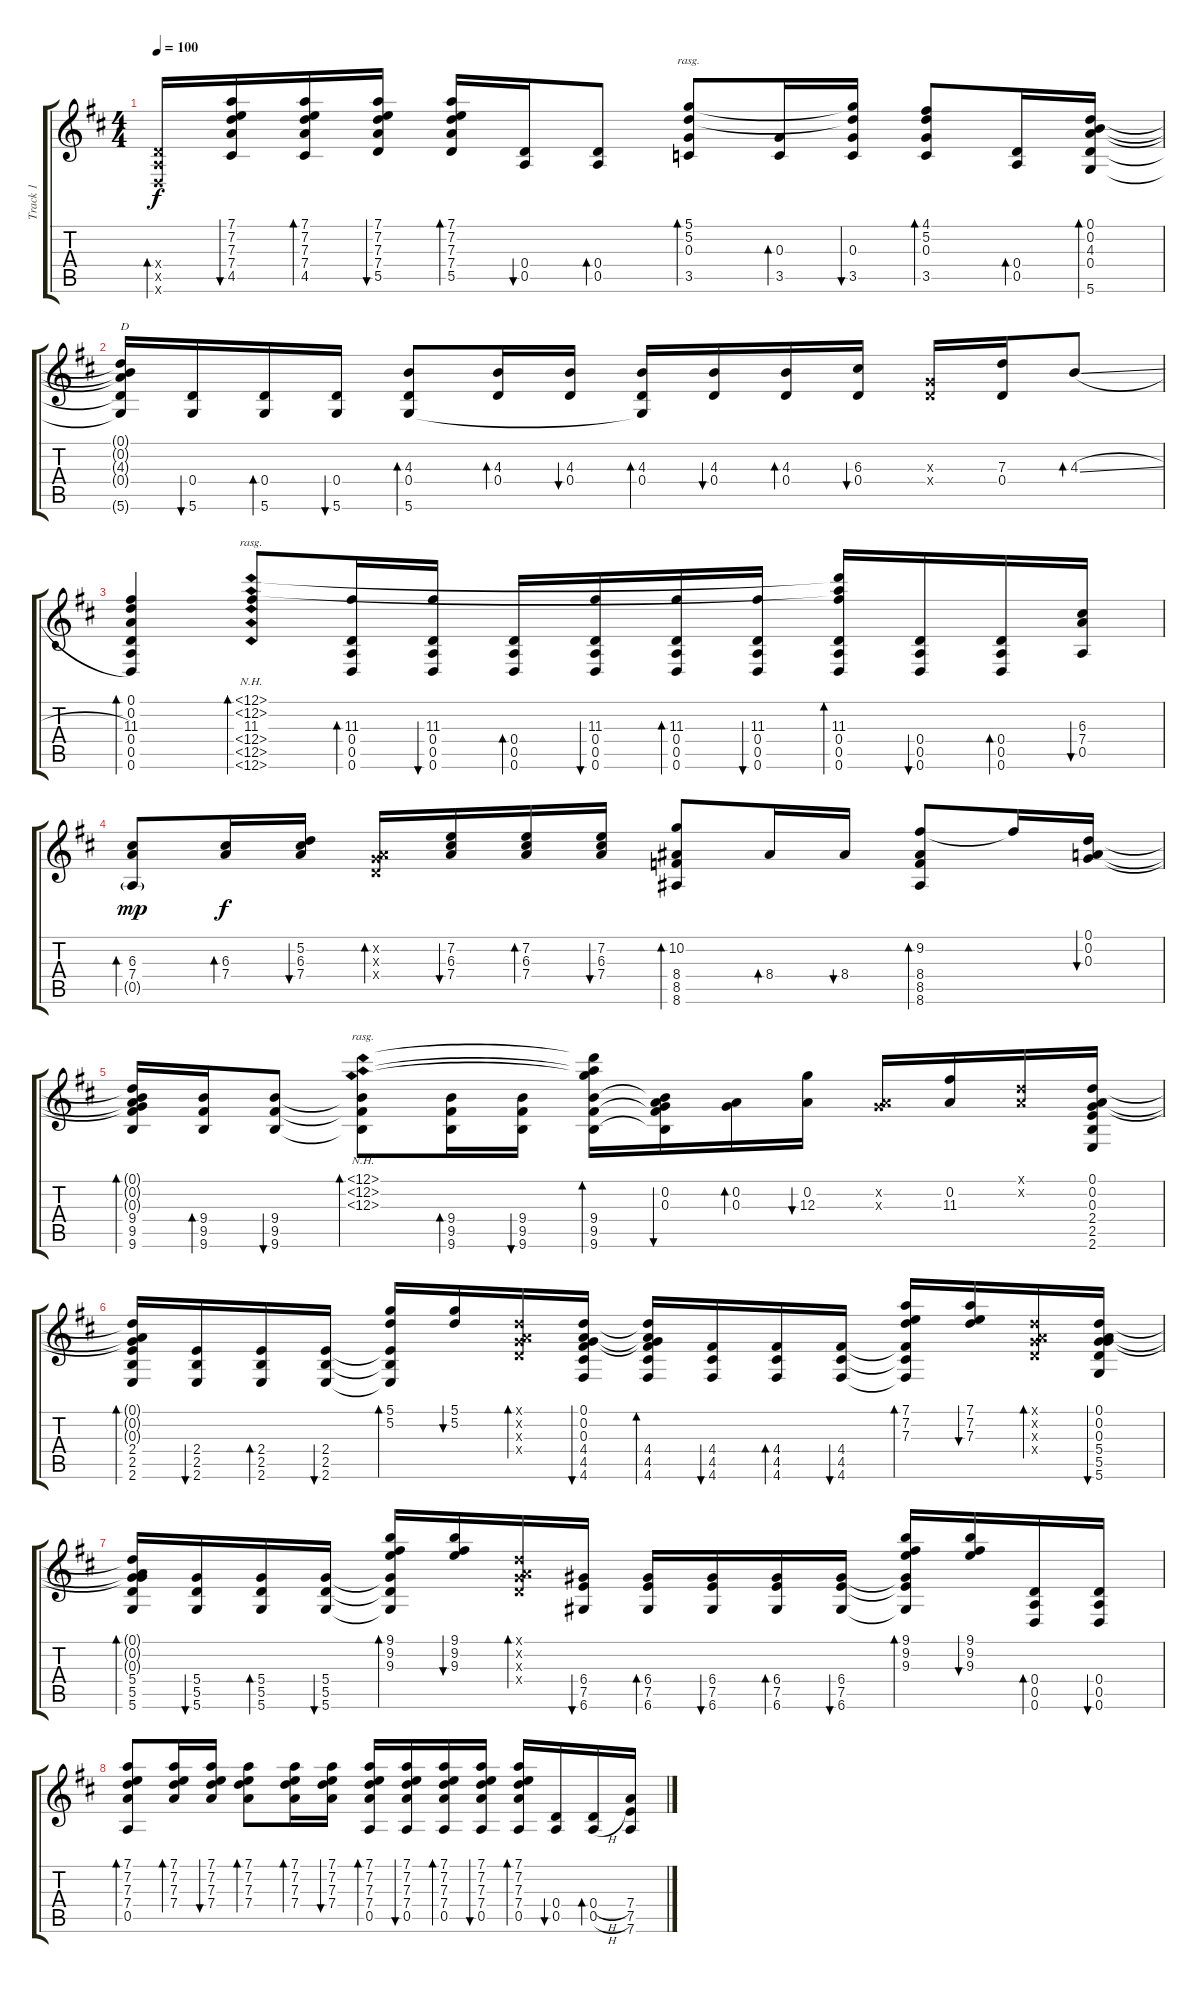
\track ("Track 1" "Track 1") {instrument acousticguitarsteel}
\staff {score tabs}
\tuning (D4 A3 G3 D3 A2 D2) {hide}
\ts (4 4)
\tempo 100
\clef g2
\ks d
(0.4{x} 0.5{x} 0.6{x}).16{bd 120 dy f} (7.1 7.2 7.3 7.4 4.5).16{bu 120} (7.1 7.2 7.3 7.4 4.5).16{bd 120} (7.1 7.2 7.3 7.4 5.5).16{bu 120} (7.1 7.2 7.3 7.4 5.5).16{bd 120} (0.4 0.5).16{bu 120} (0.4 0.5).8{bd 120} (5.1 5.2 0.3 3.5).8{bd 480 rasg ii} (0.3 3.5).16{bd 120} (5.1{t} 5.2{t} 0.3 3.5).16{bu 120} (4.1 5.2 0.3 3.5).8{bd 120} (0.4 0.5).16{bd 120} (0.1 0.2 4.3 0.4 5.6).16{bd 120} |
(0.1{t} 0.2{t} 4.3{t} 0.4{t} 5.6{t}).16{txt "D"} (0.4 5.6).16{bu 120} (0.4 5.6).16{bd 120} (0.4 5.6).16{bu 120} (4.3 0.4 5.6).8{bd 120} (4.3 0.4).16{bd 120} (4.3 0.4).16{bu 120} (4.3 0.4 5.6{t}).16{bd 120} (4.3 0.4).16{bu 120} (4.3 0.4).16{bd 120} (6.3 0.4).16{bu 120} (0.3{x} 0.4{x}).16 (7.3 0.4).16 4.3{sl}.8{bd 120} |
(0.1 0.2 11.3 0.4 0.5 0.6).4{bd 120} (12.1{nh} 12.2{nh} 11.3 12.4{nh} 12.5{nh} 12.6{nh}).8{bd 480 rasg ii} (11.3 0.4 0.5 0.6).16{bd 120} (11.3 0.4 0.5 0.6).16{bu 120} (0.4 0.5 0.6).16{bd 120} (11.3 0.4 0.5 0.6).16{bu 120} (11.3 0.4 0.5 0.6).16{bd 120} (11.3 0.4 0.5 0.6).16{bu 120} (12.1{t} 12.2{t} 11.3 0.4 0.5 0.6).16{bd 120} (0.4 0.5 0.6).16{bu 120} (0.4 0.5 0.6).16{bd 120} (6.3 7.4 0.5).16{bu 120} |
(6.3 7.4 0.5{g}).8{bd 120 dy mp} (6.3 7.4).16{bd 120 dy f} (5.2 6.3 7.4).16{bu 120} (0.2{x} 0.3{x} 0.4{x}).16{bd 120} (7.2 6.3 7.4).16{bu 120} (7.2 6.3 7.4).16{bd 120} (7.2 6.3 7.4).16{bu 120} (10.2 8.4 8.5 8.6).8{bd 120} 8.4.16{bd 120} 8.4.16{bu 120} (9.2 8.4 8.5 8.6).8{bd 120} 9.2{t}.16 (0.1 0.2 0.3).16{bu 120} |
(0.1{t} 0.2{t} 0.3{t} 9.4 9.5 9.6).16{bd 120} (9.4 9.5 9.6).16{bd 120} (9.4 9.5 9.6).8{bu 120} (12.1{nh} 12.2{nh} 12.3{nh} 9.4{t} 9.5{t} 9.6{t}).8{bd 480 rasg ii} (9.4 9.5 9.6).16{bd 120} (9.4 9.5 9.6).16{bu 120} (12.1{t} 12.2{t} 12.3{t} 9.4 9.5 9.6).16{bd 120} (0.2 0.3 9.4{t} 9.5{t} 9.6{t}).16{bu 120} (0.2 0.3).16{bd 120} (0.2 12.3).16{bu 120} (0.2{x} 0.3{x}).16 (0.2 11.3).16 (0.1{x} 0.2{x}).16 (0.1 0.2 0.3 2.4 2.5 2.6).16 |
(0.1{t} 0.2{t} 0.3{t} 2.4 2.5 2.6).16{bd 120} (2.4 2.5 2.6).16{bu 120} (2.4 2.5 2.6).16{bd 120} (2.4 2.5 2.6).16{bu 120} (5.1 5.2 2.4{t} 2.5{t} 2.6{t}).16{bd 120} (5.1 5.2).16{bu 120} (0.1{x} 0.2{x} 0.3{x} 0.4{x}).16{bd 120} (0.1 0.2 0.3 4.4 4.5 4.6).16{bu 120} (0.1{t} 0.2{t} 0.3{t} 4.4 4.5 4.6).16{bd 120} (4.4 4.5 4.6).16{bu 120} (4.4 4.5 4.6).16{bd 120} (4.4 4.5 4.6).16{bu 120} (7.1 7.2 7.3 4.4{t} 4.5{t} 4.6{t}).16{bd 120} (7.1 7.2 7.3).16{bu 120} (0.1{x} 0.2{x} 0.3{x} 0.4{x}).16{bd 120} (0.1 0.2 0.3 5.4 5.5 5.6).16{bu 120} |
(0.1{t} 0.2{t} 0.3{t} 5.4 5.5 5.6).16{bd 120} (5.4 5.5 5.6).16{bu 120} (5.4 5.5 5.6).16{bd 120} (5.4 5.5 5.6).16{bu 120} (9.1 9.2 9.3 5.4{t} 5.5{t} 5.6{t}).16{bd 120} (9.1 9.2 9.3).16{bu 120} (0.1{x} 0.2{x} 0.3{x} 0.4{x}).16{bd 120} (6.4 7.5 6.6).16{bu 120} (6.4 7.5 6.6).16{bd 120} (6.4 7.5 6.6).16{bu 120} (6.4 7.5 6.6).16{bd 120} (6.4 7.5 6.6).16{bu 120} (9.1 9.2 9.3 6.4{t} 7.5{t} 6.6{t}).16{bd 120} (9.1 9.2 9.3).16{bu 120} (0.4 0.5 0.6).16{bd 120} (0.4 0.5 0.6).16{bu 120} |
(7.1 7.2 7.3 7.4 0.5).8{bd 120} (7.1 7.2 7.3 7.4).16{bd 120} (7.1 7.2 7.3 7.4).16{bu 120} (7.1 7.2 7.3 7.4).8{bd 120} (7.1 7.2 7.3 7.4).16{bd 120} (7.1 7.2 7.3 7.4).16{bu 120} (7.1 7.2 7.3 7.4 0.5).16{bd 120} (7.1 7.2 7.3 7.4 0.5).16{bu 120} (7.1 7.2 7.3 7.4 0.5).16{bd 120} (7.1 7.2 7.3 7.4 0.5).16{bu 120} (7.1 7.2 7.3 7.4 0.5).16{bd 120} (0.4 0.5).16{bu 120} (0.4{h} 0.5{h}).16{bd 120} (7.4 7.5 7.6).16
